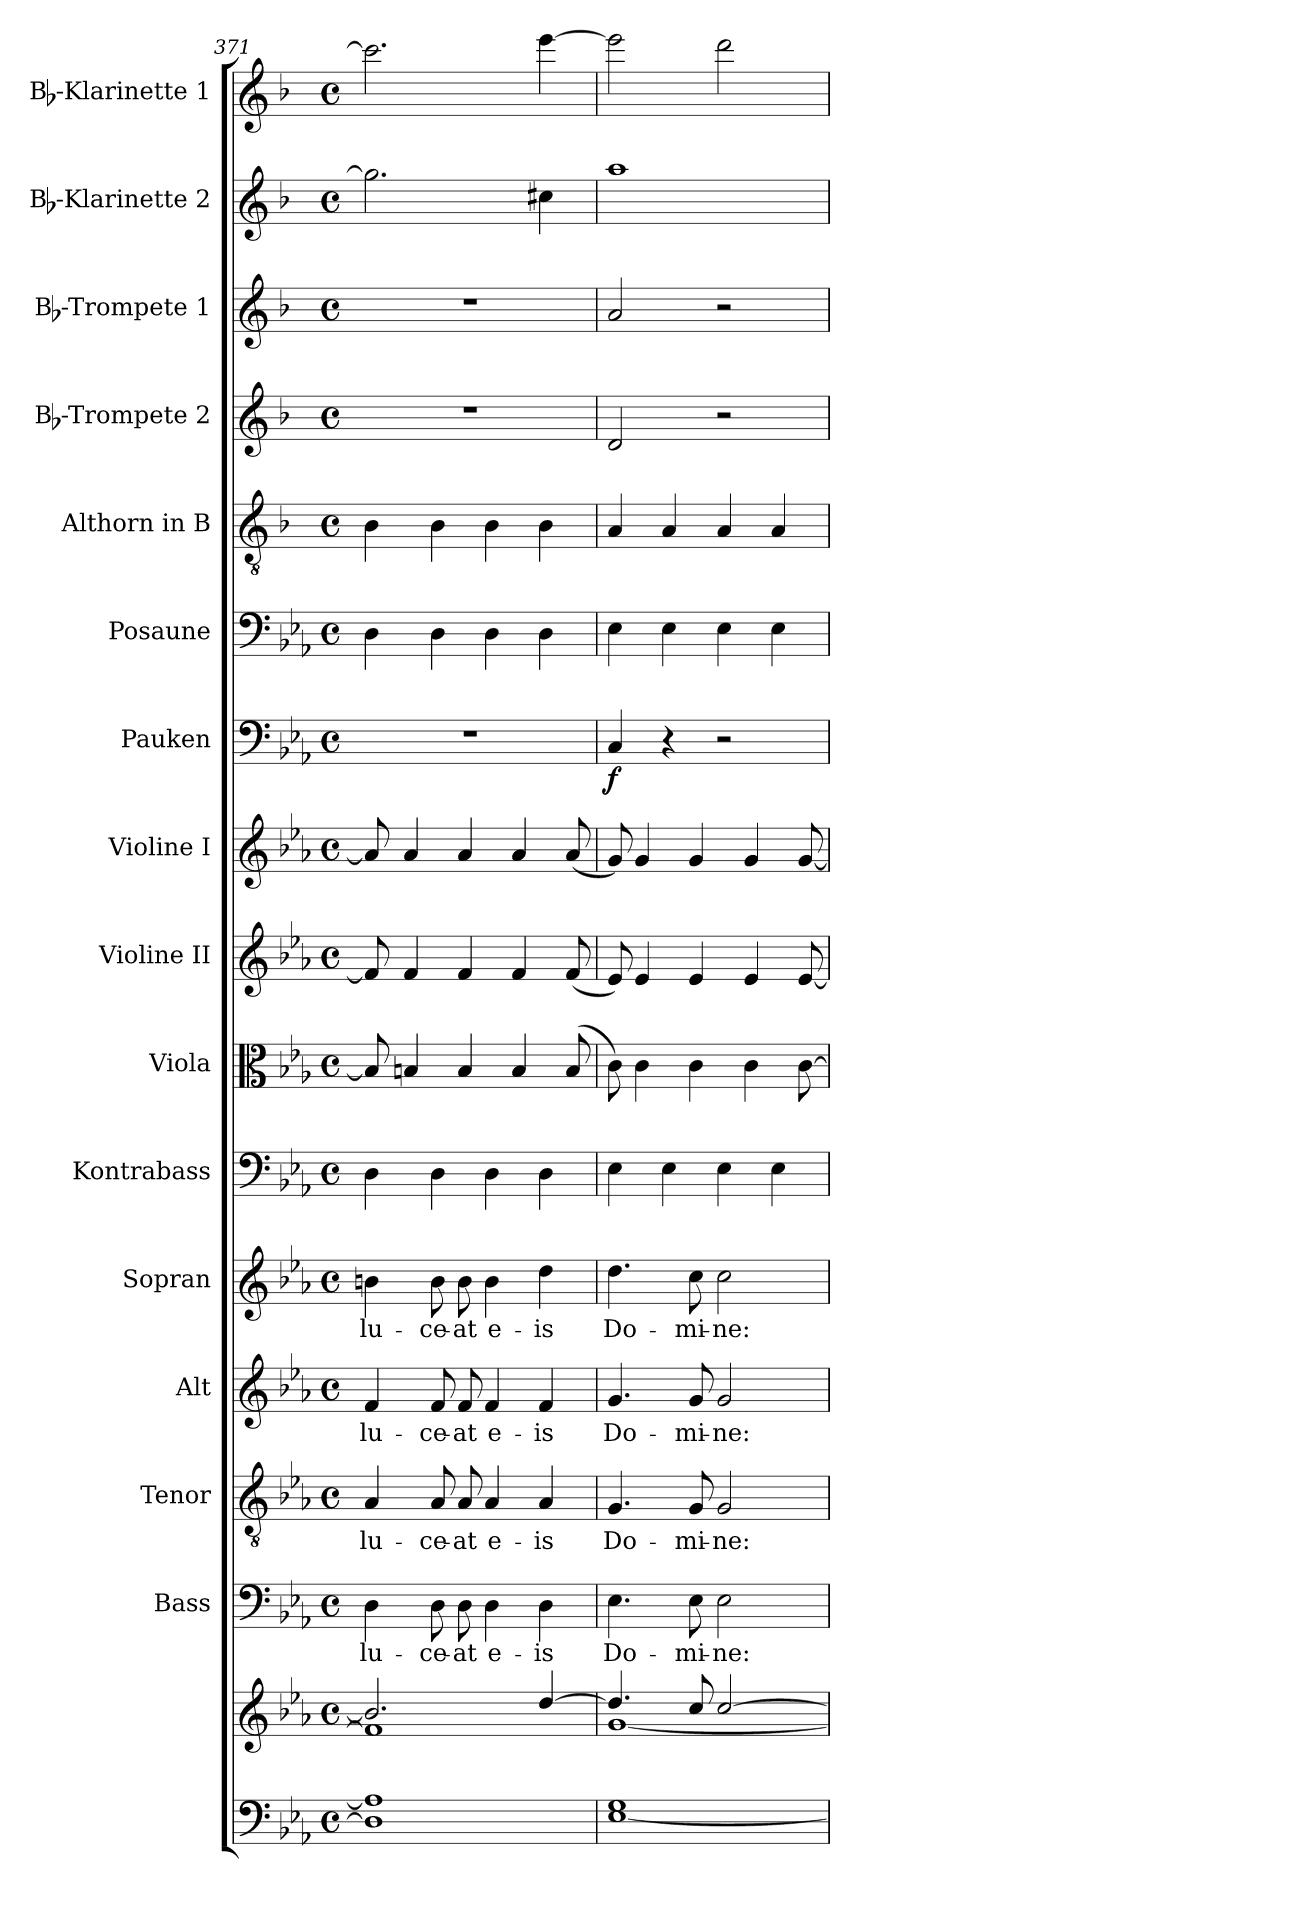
**kern	**kern	**kern	**text	**kern	**text	**kern	**text	**kern	**text	**kern	**kern	**kern	**kern	**kern	**dynam	**kern	**kern	**kern	**kern	**kern	**kern
*part16	*part16	*part15	*part15	*part14	*part14	*part13	*part13	*part12	*part12	*part11	*part10	*part9	*part8	*part7	*part7	*part6	*part5	*part4	*part3	*part2	*part1
*staff17	*staff16	*staff15	*staff15	*staff14	*staff14	*staff13	*staff13	*staff12	*staff12	*staff11	*staff10	*staff9	*staff8	*staff7	*staff7	*staff6	*staff5	*staff4	*staff3	*staff2	*staff1
*	*	*I"Bass	*	*I"Tenor	*	*I"Alt	*	*I"Sopran	*	*I"Kontrabass	*I"Viola	*I"Violine II	*I"Violine I	*I"Pauken	*	*I"Posaune	*I"Althorn in B	*I"Bb-Trompete 2	*I"Bb-Trompete 1	*I"Bb-Klarinette 2	*I"Bb-Klarinette 1
*	*	*I'B.	*	*I'T.	*	*I'A.	*	*I'S.	*	*I'Kb.	*I'Vla.	*I'Vl. II	*I'Vl. I	*I'Pk.	*	*I'Pos.	*	*I'Bb Trp. 2	*I'Bb Trp. 1	*I'Bb Kl. 2	*I'Bb Kl. 1
*clefF4	*clefG2	*clefF4	*	*clefGv2	*	*clefG2	*	*clefG2	*	*clefF4	*clefC3	*clefG2	*clefG2	*clefF4	*	*clefF4	*clefGv2	*clefG2	*clefG2	*clefG2	*clefG2
*	*	*	*	*	*	*	*	*	*	*ITrd7c12	*	*	*	*	*	*	*ITrd1c2	*ITrd1c2	*ITrd1c2	*ITrd1c2	*ITrd1c2
*k[b-e-a-]	*k[b-e-a-]	*k[b-e-a-]	*	*k[b-e-a-]	*	*k[b-e-a-]	*	*k[b-e-a-]	*	*k[b-e-a-]	*k[b-e-a-]	*k[b-e-a-]	*k[b-e-a-]	*k[b-e-a-]	*	*k[b-e-a-]	*k[b-e-a-]	*k[b-e-a-]	*k[b-e-a-]	*k[b-e-a-]	*k[b-e-a-]
*E-:	*E-:	*E-:	*	*E-:	*	*E-:	*	*E-:	*	*E-:	*E-:	*E-:	*E-:	*E-:	*	*E-:	*E-:	*E-:	*E-:	*E-:	*E-:
*M4/4	*M4/4	*M4/4	*	*M4/4	*	*M4/4	*	*M4/4	*	*M4/4	*M4/4	*M4/4	*M4/4	*M4/4	*	*M4/4	*M4/4	*M4/4	*M4/4	*M4/4	*M4/4
*met(c)	*met(c)	*met(c)	*	*met(c)	*	*met(c)	*	*met(c)	*	*met(c)	*met(c)	*met(c)	*met(c)	*met(c)	*	*met(c)	*met(c)	*met(c)	*met(c)	*met(c)	*met(c)
=371	=371	=371	=371	=371	=371	=371	=371	=371	=371	=371	=371	=371	=371	=371	=371	=371	=371	=371	=371	=371	=371
*^	*^	*	*	*	*	*	*	*	*	*	*	*	*	*	*	*	*	*	*	*	*
!	!	!	!	!	!LO:LY:b	!	!LO:LY:b	!	!LO:LY:b	!	!LO:LY:b	!	!	!	!	!	!	!	!	!	!	!	!
1A-]	1D]	2.b/]	1f]	4D\	lu-	4A-/	lu-	4f/	lu-	4bn\	lu-	4DD\	8B/]	8f/]	8a-/]	1r	.	4D\	4A-\	1r	1r	2.ff\]	2.bb\]
.	.	.	.	.	.	.	.	.	.	.	.	.	4Bn/	4f/	4a-/	.	.	.	.	.	.	.	.
!	!	!	!	!	!LO:LY:b	!	!LO:LY:b	!	!LO:LY:b	!	!LO:LY:b	!	!	!	!	!	!	!	!	!	!	!	!
.	.	.	.	8D\	-ce-	8A-/	-ce-	8f/	-ce-	8b\	-ce-	4DD\	.	.	.	.	.	4D\	4A-\	.	.	.	.
!	!	!	!	!	!LO:LY:b	!	!LO:LY:b	!	!LO:LY:b	!	!LO:LY:b	!	!	!	!	!	!	!	!	!	!	!	!
.	.	.	.	8D\	-at	8A-/	-at	8f/	-at	8b\	-at	.	4B/	4f/	4a-/	.	.	.	.	.	.	.	.
!	!	!	!	!	!LO:LY:b	!	!LO:LY:b	!	!LO:LY:b	!	!LO:LY:b	!	!	!	!	!	!	!	!	!	!	!	!
.	.	.	.	4D\	e-	4A-/	e-	4f/	e-	4b\	e-	4DD\	.	.	.	.	.	4D\	4A-\	.	.	.	.
.	.	.	.	.	.	.	.	.	.	.	.	.	4B/	4f/	4a-/	.	.	.	.	.	.	.	.
!	!	!	!	!	!LO:LY:b	!	!LO:LY:b	!	!LO:LY:b	!	!LO:LY:b	!	!	!	!	!	!	!	!	!	!	!	!
.	.	[>4dd/	.	4D\	-is	4A-/	-is	4f/	-is	4dd\	-is	4DD\	.	.	.	.	.	4D\	4A-\	.	.	4bn\	[4ddd\
.	.	.	.	.	.	.	.	.	.	.	.	.	(8B/	(<8f/	(<8a-/	.	.	.	.	.	.	.	.
=372	=372	=372	=372	=372	=372	=372	=372	=372	=372	=372	=372	=372	=372	=372	=372	=372	=372	=372	=372	=372	=372	=372	=372
!	!	!	!	!	!LO:LY:b	!	!LO:LY:b	!	!LO:LY:b	!	!LO:LY:b	!	!	!	!	!	!LO:DY:b	!	!	!	!	!	!
1G	[<1E-	4.dd/]	[<1g	4.E-\	Do-	4.G/	Do-	4.g/	Do-	4.dd\	Do-	4EE-\	8c\)	8e-/)	8g/)	4C/	f	4E-\	4G/	2c/	2g/	1gg	2ddd\]
.	.	.	.	.	.	.	.	.	.	.	.	.	4c\	4e-/	4g/	.	.	.	.	.	.	.	.
.	.	.	.	.	.	.	.	.	.	.	.	4EE-\	.	.	.	4r	.	4E-\	4G/	.	.	.	.
!	!	!	!	!	!LO:LY:b	!	!LO:LY:b	!	!LO:LY:b	!	!LO:LY:b	!	!	!	!	!	!	!	!	!	!	!	!
.	.	8cc/	.	8E-\	-mi-	8G/	-mi-	8g/	-mi-	8cc\	-mi-	.	4c\	4e-/	4g/	.	.	.	.	.	.	.	.
!	!	!	!	!	!LO:LY:b	!	!LO:LY:b	!	!LO:LY:b	!	!LO:LY:b	!	!	!	!	!	!	!	!	!	!	!	!
.	.	[>2cc/	.	2E-\	-ne:	2G/	-ne:	2g/	-ne:	2cc\	-ne:	4EE-\	.	.	.	2r	.	4E-\	4G/	2r	2r	.	2ccc\
.	.	.	.	.	.	.	.	.	.	.	.	.	4c\	4e-/	4g/	.	.	.	.	.	.	.	.
.	.	.	.	.	.	.	.	.	.	.	.	4EE-\	.	.	.	.	.	4E-\	4G/	.	.	.	.
.	.	.	.	.	.	.	.	.	.	.	.	.	[8c\	[8e-/	[8g/	.	.	.	.	.	.	.	.
*v	*v	*	*	*	*	*	*	*	*	*	*	*	*	*	*	*	*	*	*	*	*	*	*
*	*v	*v	*	*	*	*	*	*	*	*	*	*	*	*	*	*	*	*	*	*	*	*
=	=	=	=	=	=	=	=	=	=	=	=	=	=	=	=	=	=	=	=	=	=
*-	*-	*-	*-	*-	*-	*-	*-	*-	*-	*-	*-	*-	*-	*-	*-	*-	*-	*-	*-	*-	*-
